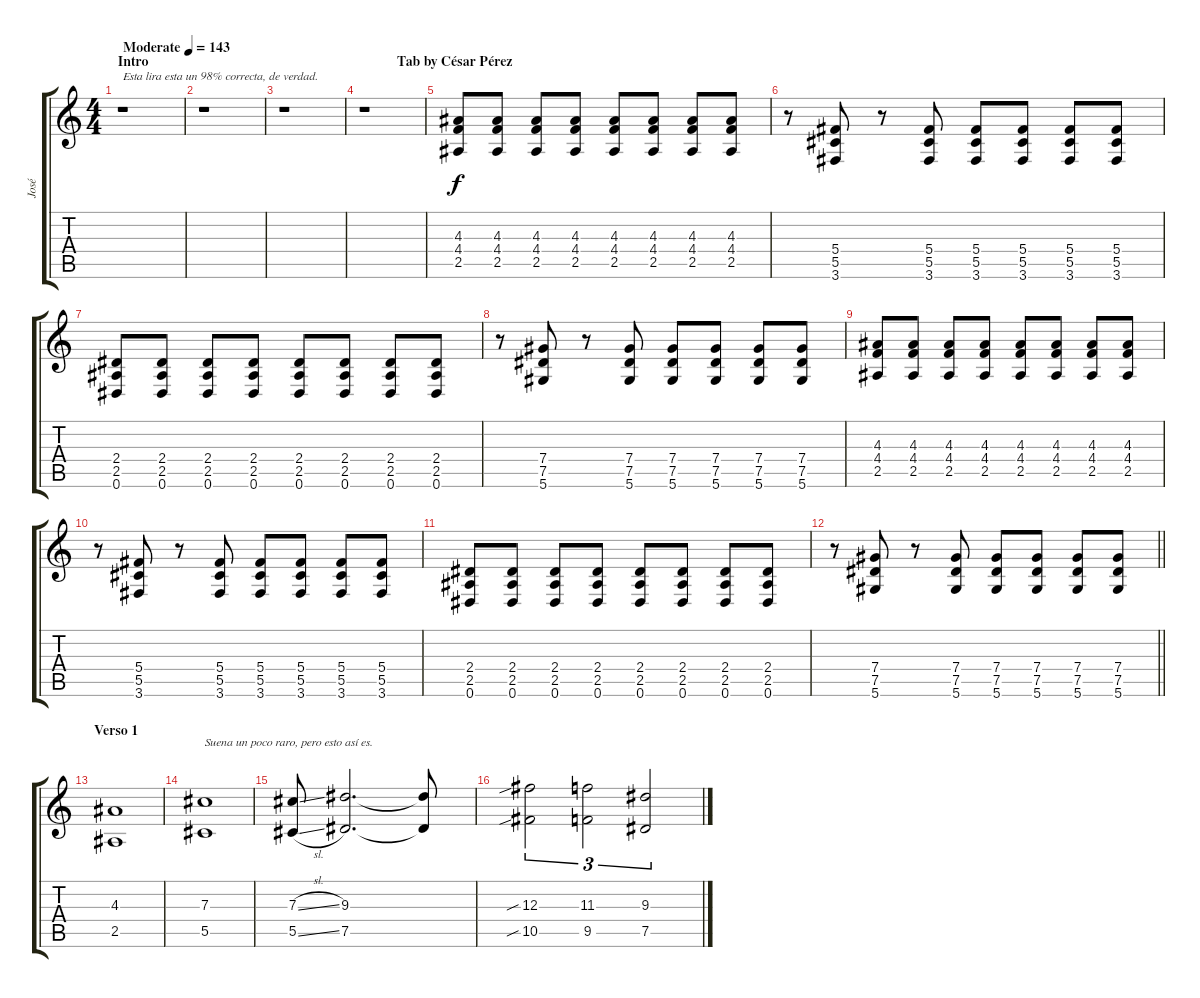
\track ("José" "José") {instrument distortionguitar}
\staff {score tabs}
\tuning (Eb4 Bb3 Gb3 Db3 Ab2 Eb2) {hide}
\ts (4 4)
\section ("" "Intro                                                                       Tab by César Pérez")
\tempo (143 "Moderate")
\clef g2
\ks c
r.1{txt "Esta lira esta un 98% correcta, de verdad." dy f instrument distortionguitar} |
r.1 |
r.1 |
r.1 |
(4.3 4.4 2.5).8 (4.3 4.4 2.5).8 (4.3 4.4 2.5).8 (4.3 4.4 2.5).8 (4.3 4.4 2.5).8 (4.3 4.4 2.5).8 (4.3 4.4 2.5).8 (4.3 4.4 2.5).8 |
r.8 (5.4 5.5 3.6).8 r.8 (5.4 5.5 3.6).8 (5.4 5.5 3.6).8 (5.4 5.5 3.6).8 (5.4 5.5 3.6).8 (5.4 5.5 3.6).8 |
(2.4 2.5 0.6).8 (2.4 2.5 0.6).8 (2.4 2.5 0.6).8 (2.4 2.5 0.6).8 (2.4 2.5 0.6).8 (2.4 2.5 0.6).8 (2.4 2.5 0.6).8 (2.4 2.5 0.6).8 |
r.8 (7.4 7.5 5.6).8 r.8 (7.4 7.5 5.6).8 (7.4 7.5 5.6).8 (7.4 7.5 5.6).8 (7.4 7.5 5.6).8 (7.4 7.5 5.6).8 |
(4.3 4.4 2.5).8 (4.3 4.4 2.5).8 (4.3 4.4 2.5).8 (4.3 4.4 2.5).8 (4.3 4.4 2.5).8 (4.3 4.4 2.5).8 (4.3 4.4 2.5).8 (4.3 4.4 2.5).8 |
r.8 (5.4 5.5 3.6).8 r.8 (5.4 5.5 3.6).8 (5.4 5.5 3.6).8 (5.4 5.5 3.6).8 (5.4 5.5 3.6).8 (5.4 5.5 3.6).8 |
(2.4 2.5 0.6).8 (2.4 2.5 0.6).8 (2.4 2.5 0.6).8 (2.4 2.5 0.6).8 (2.4 2.5 0.6).8 (2.4 2.5 0.6).8 (2.4 2.5 0.6).8 (2.4 2.5 0.6).8 |
\barLineRight lightlight
r.8 (7.4 7.5 5.6).8 r.8 (7.4 7.5 5.6).8 (7.4 7.5 5.6).8 (7.4 7.5 5.6).8 (7.4 7.5 5.6).8 (7.4 7.5 5.6).8 |
\section ("" "Verso 1")
(4.3 2.5).1 |
(7.3 5.5).1{txt "Suena un poco raro, pero esto así es."} |
(7.3{sl} 5.5{sl}).8 (9.3 7.5).2{d} (9.3{t} 7.5{t}).8 |
(12.3{sib} 10.5{sib}).2{tu (3 2)} (11.3 9.5).2{tu (3 2)} (9.3 7.5).2{tu (3 2)}
